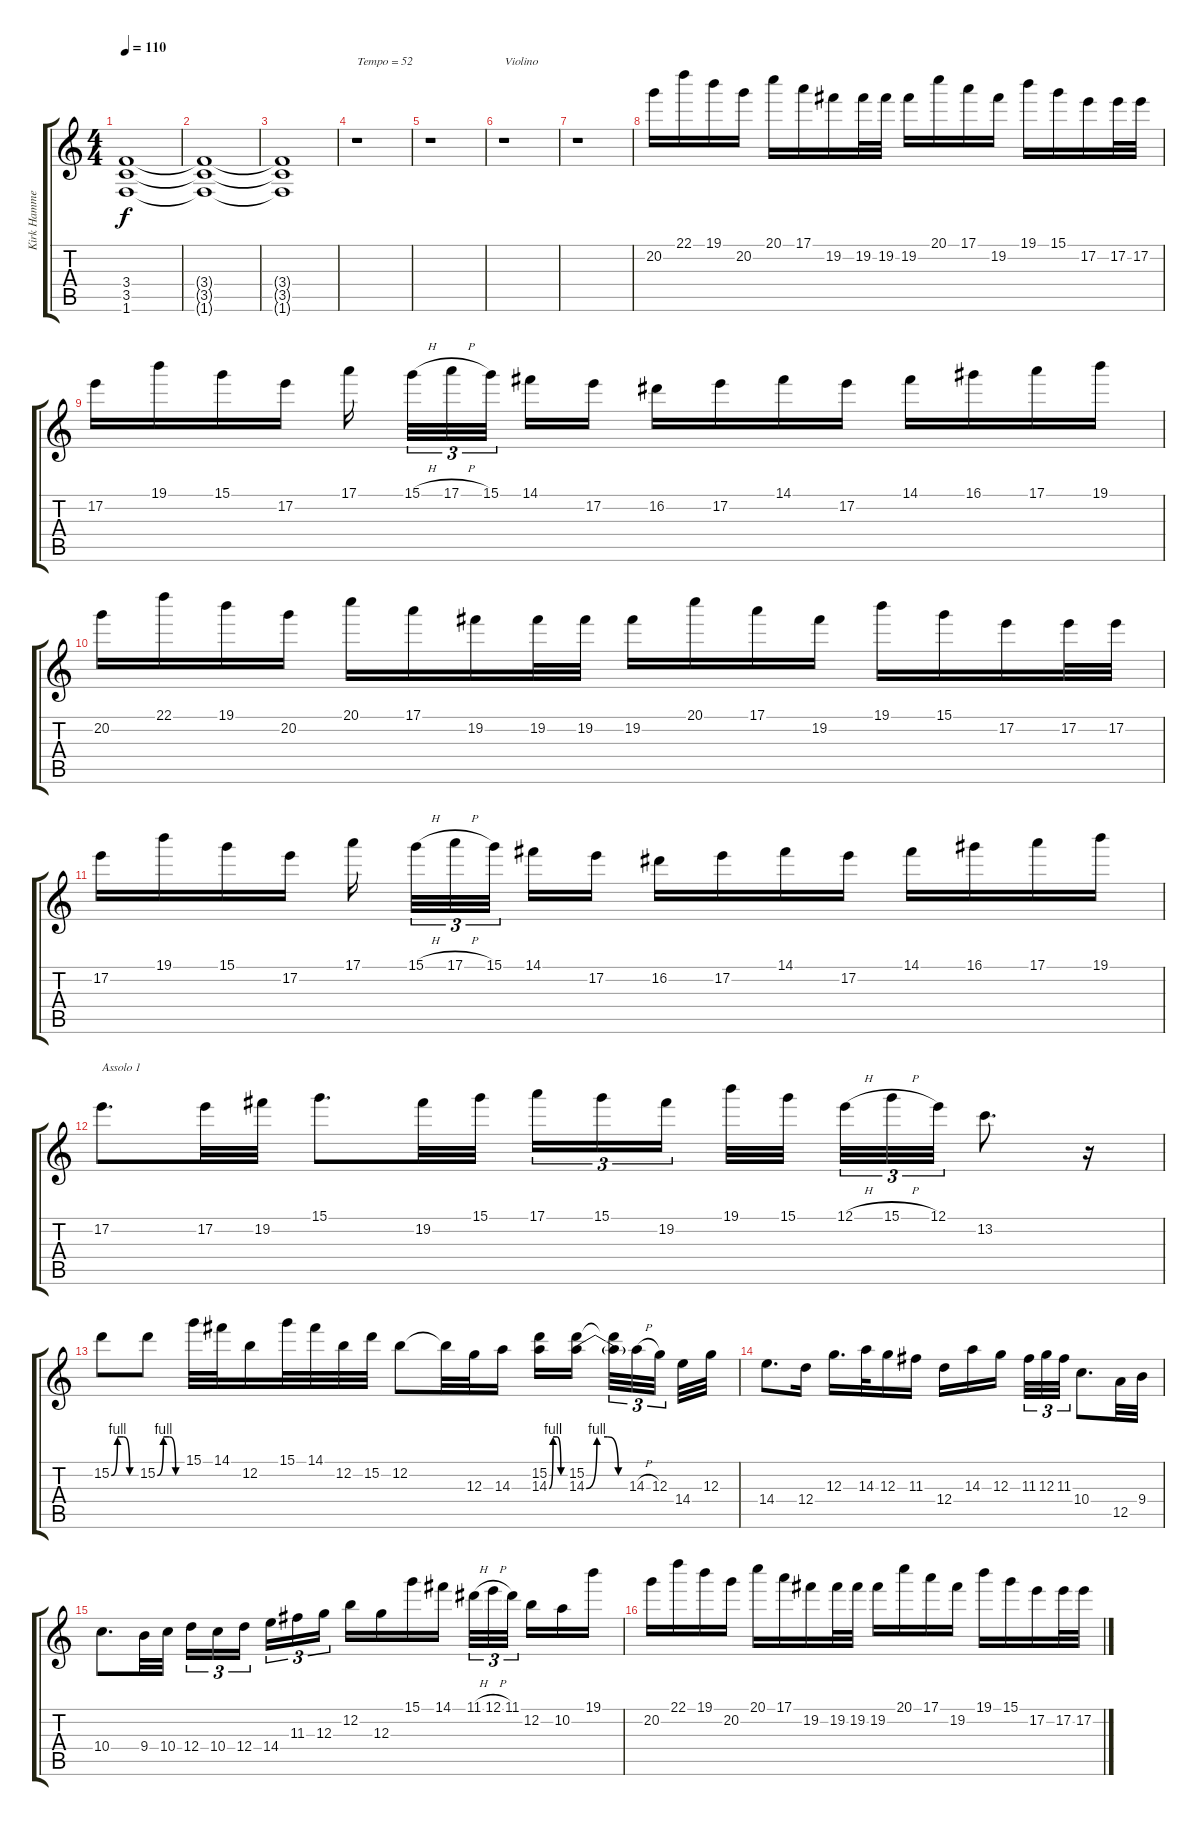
\track ("Kirk Hammet" "Kirk Hamme") {instrument distortionguitar}
\staff {score tabs}
\tuning (E4 B3 G3 D3 A2 E2) {hide}
\ts (4 4)
\tempo 110
\clef g2
\ks c
(3.4{t} 3.5{t} 1.6{t}).1{dy f} |
(3.4{t} 3.5{t} 1.6{t}).1 |
(3.4{t} 3.5{t} 1.6{t}).1 |
r.1{txt "Tempo = 52"} |
r.1 |
r.1{txt "Violino"} |
r.1 |
20.2.16 22.1.16 19.1.16 20.2.16 20.1.16 17.1.16 19.2.16 19.2.32 19.2.32 19.2.16 20.1.16 17.1.16 19.2.16 19.1.16 15.1.16 17.2.16 17.2.32 17.2.32 |
17.2.16 19.1.16 15.1.16 17.2.16 17.1.16 15.1{h}.32{tu (3 2)} 17.1{h}.32{tu (3 2)} 15.1.32{tu (3 2)} 14.1.16 17.2.16 16.2.16 17.2.16 14.1.16 17.2.16 14.1.16 16.1.16 17.1.16 19.1.16 |
20.2.16 22.1.16 19.1.16 20.2.16 20.1.16 17.1.16 19.2.16 19.2.32 19.2.32 19.2.16 20.1.16 17.1.16 19.2.16 19.1.16 15.1.16 17.2.16 17.2.32 17.2.32 |
17.2.16 19.1.16 15.1.16 17.2.16 17.1.16 15.1{h}.32{tu (3 2)} 17.1{h}.32{tu (3 2)} 15.1.32{tu (3 2)} 14.1.16 17.2.16 16.2.16 17.2.16 14.1.16 17.2.16 14.1.16 16.1.16 17.1.16 19.1.16 |
17.2.8{d txt "Assolo 1"} 17.2.32 19.2.32 15.1.8{d} 19.2.32 15.1.32 17.1.16{tu (3 2)} 15.1.16{tu (3 2)} 19.2.16{tu (3 2)} 19.1.32 15.1.32 12.1{h}.32{tu (3 2)} 15.1{h}.32{tu (3 2)} 12.1.32{tu (3 2)} 13.2.8{d} r.16 |
15.2{be (custom 0 0 15 4 30 4 45 0 60 0)}.8 15.2{be (custom 0 0 15 4 30 4 45 0 60 0)}.8 15.1.32 14.1.32 12.2.16 15.1.32 14.1.32 12.2.32 15.2.32 12.2.8 12.2{t}.32 12.3.32 14.3.16 (15.2 14.3{be (custom 0 0 15 4 30 4 45 0 60 0)}).16 (15.2 14.3{be (custom 0 0 15 4 30 4 45 0 60 0)}).16 (15.2{t} 14.3{t}).32{tu (3 2)} 14.3{h}.32{tu (3 2)} 12.3.32{tu (3 2)} 14.4.32 12.3.32 |
14.4.8{d} 12.4.16 12.3.16{d} 14.3.32 12.3.16 11.3.16 12.4.16 14.3.16 12.3.16 11.3.32{tu (3 2)} 12.3.32{tu (3 2)} 11.3.32{tu (3 2)} 10.4.8{d} 12.5.32 9.4.32 |
10.4.8{d} 9.4.32 10.4.32 12.4.16{tu (3 2)} 10.4.16{tu (3 2)} 12.4.16{tu (3 2)} 14.4.16{tu (3 2)} 11.3.16{tu (3 2)} 12.3.16{tu (3 2)} 12.2.16 12.3.16 15.1.16 14.1.16 11.1{h}.32{tu (3 2)} 12.1{h}.32{tu (3 2)} 11.1.32{tu (3 2)} 12.2.16 10.2.16 19.1.16 |
20.2.16 22.1.16 19.1.16 20.2.16 20.1.16 17.1.16 19.2.16 19.2.32 19.2.32 19.2.16 20.1.16 17.1.16 19.2.16 19.1.16 15.1.16 17.2.16 17.2.32 17.2.32
